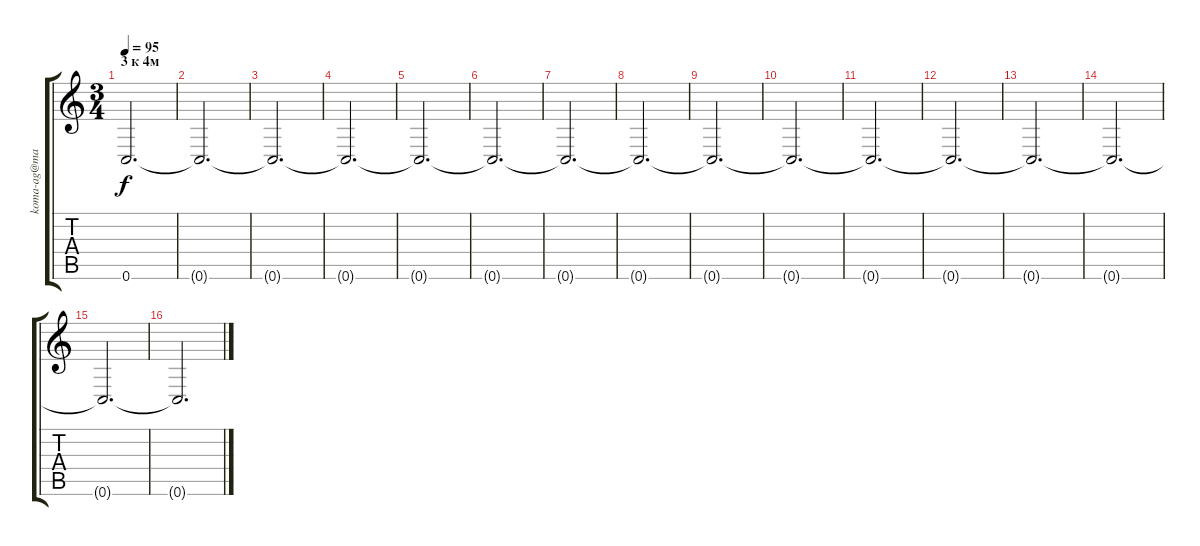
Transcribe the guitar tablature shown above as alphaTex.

\track ("" "koma-ag@ma") {instrument acousticguitarsteel}
\staff {score tabs}
\tuning (D4 A3 F3 C3 G2 C2) {hide}
\ts (3 4)
\section ("" "3 к 4м")
\tempo 95
\clef g2
\ks c
0.6{t}.2{d dy f} |
0.6{t}.2{d} |
0.6{t}.2{d} |
0.6{t}.2{d} |
0.6{t}.2{d} |
0.6{t}.2{d} |
0.6{t}.2{d} |
0.6{t}.2{d} |
0.6{t}.2{d} |
0.6{t}.2{d} |
0.6{t}.2{d} |
0.6{t}.2{d} |
0.6{t}.2{d} |
0.6{t}.2{d} |
0.6{t}.2{d} |
0.6{t}.2{d}
